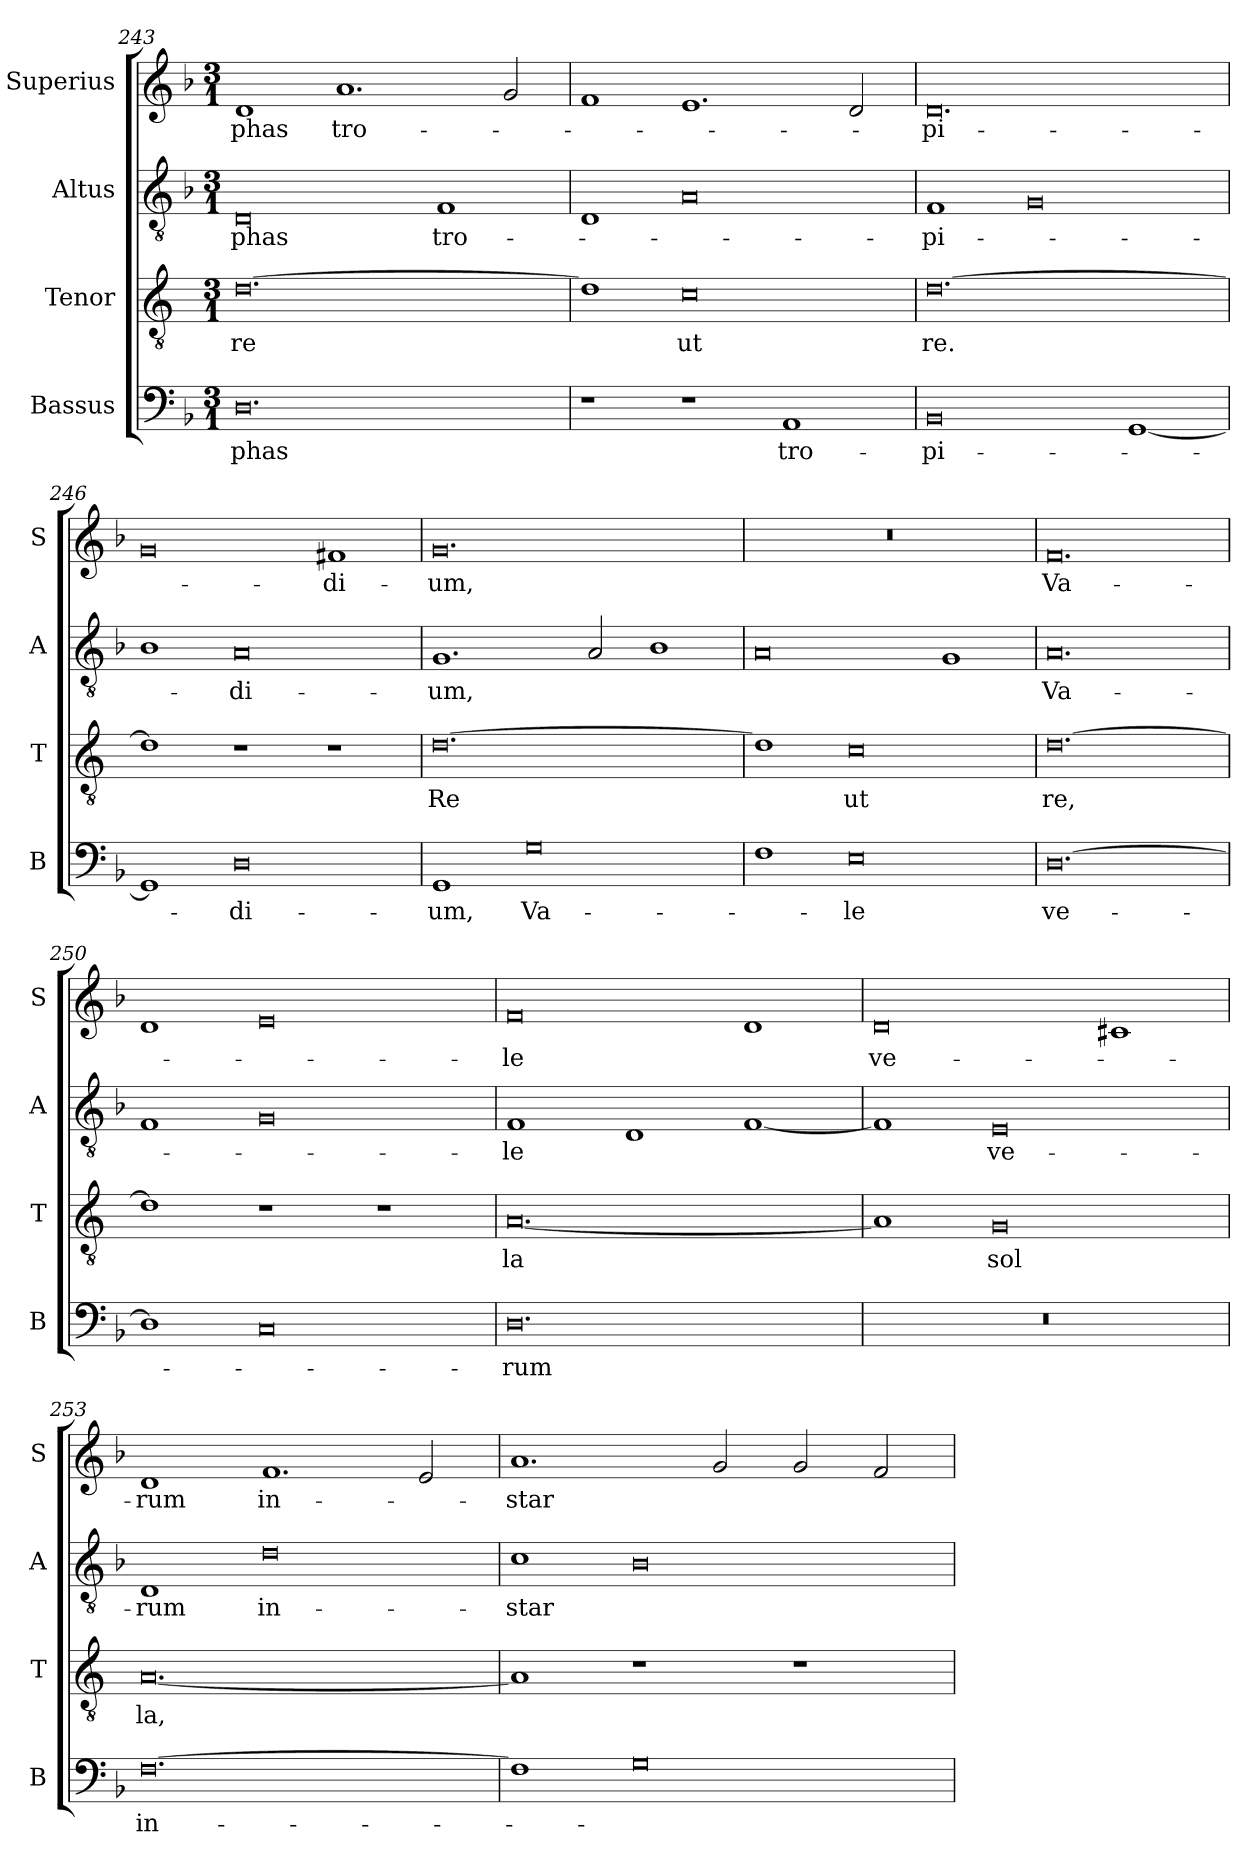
**kern	**text	**kern	**text	**kern	**text	**kern	**text
*part4	*part4	*part3	*part3	*part2	*part2	*part1	*part1
*staff4	*staff4	*staff3	*staff3	*staff2	*staff2	*staff1	*staff1
*I"Bassus	*	*I"Tenor	*	*I"Altus	*	*I"Superius	*
*I'B	*	*I'T	*	*I'A	*	*I'S	*
*clefF4	*	*clefGv2	*	*clefGv2	*	*clefG2	*
*k[b-]	*	*k[]	*	*k[b-]	*	*k[b-]	*
*M3/1	*	*M3/1	*	*M3/1	*	*M3/1	*
=243	=243	=243	=243	=243	=243	=243	=243
0.D	-phas	[0.d	re	0D	-phas	1d	-phas
.	.	.	.	.	.	1.a	tro-
.	.	.	.	1F	tro-	.	.
.	.	.	.	.	.	2g/	.
=244	=244	=244	=244	=244	=244	=244	=244
1r	.	1d]	.	1D	.	1f	.
1r	.	0c	ut	0A	.	1.e	.
1AA	tro-	.	.	.	.	.	.
.	.	.	.	.	.	2d/	.
=245	=245	=245	=245	=245	=245	=245	=245
0BB-	-pi-	[0.d	re.	1F	-pi-	0.d	-pi-
.	.	.	.	0G	.	.	.
[1GG	.	.	.	.	.	.	.
=246	=246	=246	=246	=246	=246	=246	=246
1GG]	.	1d]	.	1B-	.	0g	.
0D	-di-	1r	.	0A	-di-	.	.
.	.	1r	.	.	.	1f#X	-di-
=247	=247	=247	=247	=247	=247	=247	=247
1GG	-um,	[0.d	Re	1.G	-um,	0.g	-um,
0G	Va-	.	.	.	.	.	.
.	.	.	.	2A/	.	.	.
.	.	.	.	1B-	.	.	.
=248	=248	=248	=248	=248	=248	=248	=248
1F	.	1d]	.	0A	.	0.r	.
0E	-le	0c	ut	.	.	.	.
.	.	.	.	1G	.	.	.
=249	=249	=249	=249	=249	=249	=249	=249
[0.D	ve-	[0.d	re,	0.A	Va-	0.f	Va-
=250	=250	=250	=250	=250	=250	=250	=250
1D]	.	1d]	.	1F	.	1d	.
0C	.	1r	.	0G	.	0e	.
.	.	1r	.	.	.	.	.
=251	=251	=251	=251	=251	=251	=251	=251
0.D	-rum	[0.A	la	1F	-le	0f	-le
.	.	.	.	1D	.	.	.
.	.	.	.	[1F	.	1d	.
=252	=252	=252	=252	=252	=252	=252	=252
0.r	.	1A]	.	1F]	.	0d	ve-
.	.	0G	sol	0E	ve-	.	.
.	.	.	.	.	.	1c#X	.
=253	=253	=253	=253	=253	=253	=253	=253
[0.F	in-	[0.A	la,	1D	-rum	1d	-rum
.	.	.	.	0d	in-	1.f	in-
.	.	.	.	.	.	2e/	.
=254	=254	=254	=254	=254	=254	=254	=254
1F]	.	1A]	.	1c	-star	1.a	-star
0G	.	1r	.	0B-	.	.	.
.	.	.	.	.	.	2g/	.
.	.	1r	.	.	.	2g/	.
.	.	.	.	.	.	2f/	.
=	=	=	=	=	=	=	=
*-	*-	*-	*-	*-	*-	*-	*-
